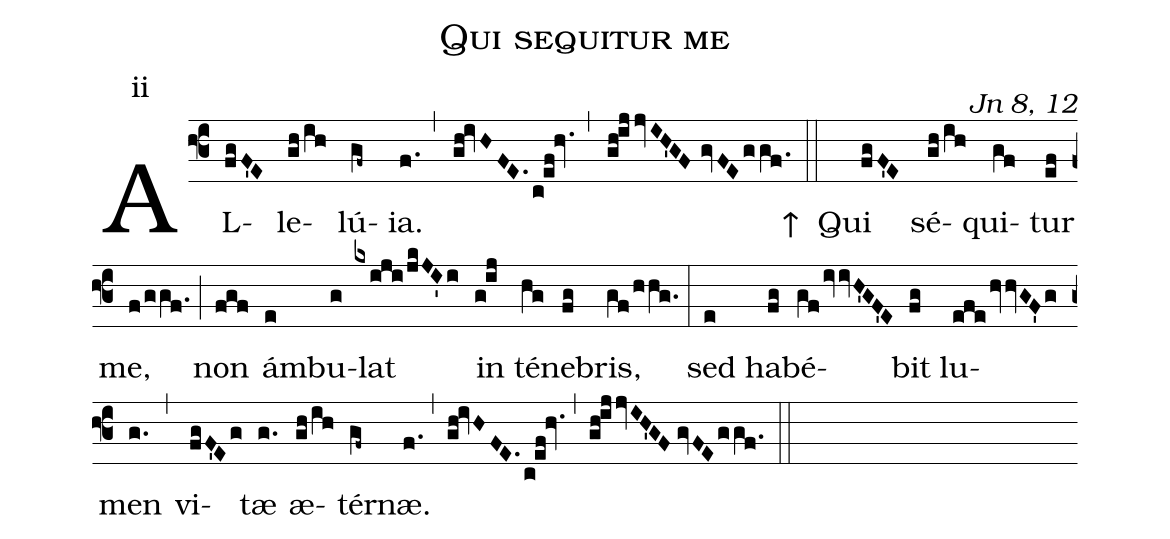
name:Qui sequitur me;
commentary: Jn 8, 12;
mode:ii;
%%
(f3) AL(fgF'E)le(gh/ih)lú(gf~)ia.(f.) (,) (gh!ivHFE.c!ef!hv.) (,) (gh!ijjvIH'GF//gvFE/ggf.) ↑(::) Qui(fgF'E) sé(gh/ih)qui(gf)tur(ef) me,(f/ggf.) (;) non(fgf) ám(e)bu(g)lat(kxiji/jkJI'i) in(g!ij) té(hg)ne(fg)bris,(gf/hhg.) (:) sed(e) ha(fg)bé(gf/ivvH'GF'E)bit(fg) lu(efe/hvvGF'g)men(g.) (,) vi(fgF'Eg)tæ(g.) æ(gh/ih)tér(gf~)næ.(f.) (,) (gh!ivHFE.c!ef!hv.) (,) (gh!ijjvIH'GF//gvFE/ggf.) (::)
